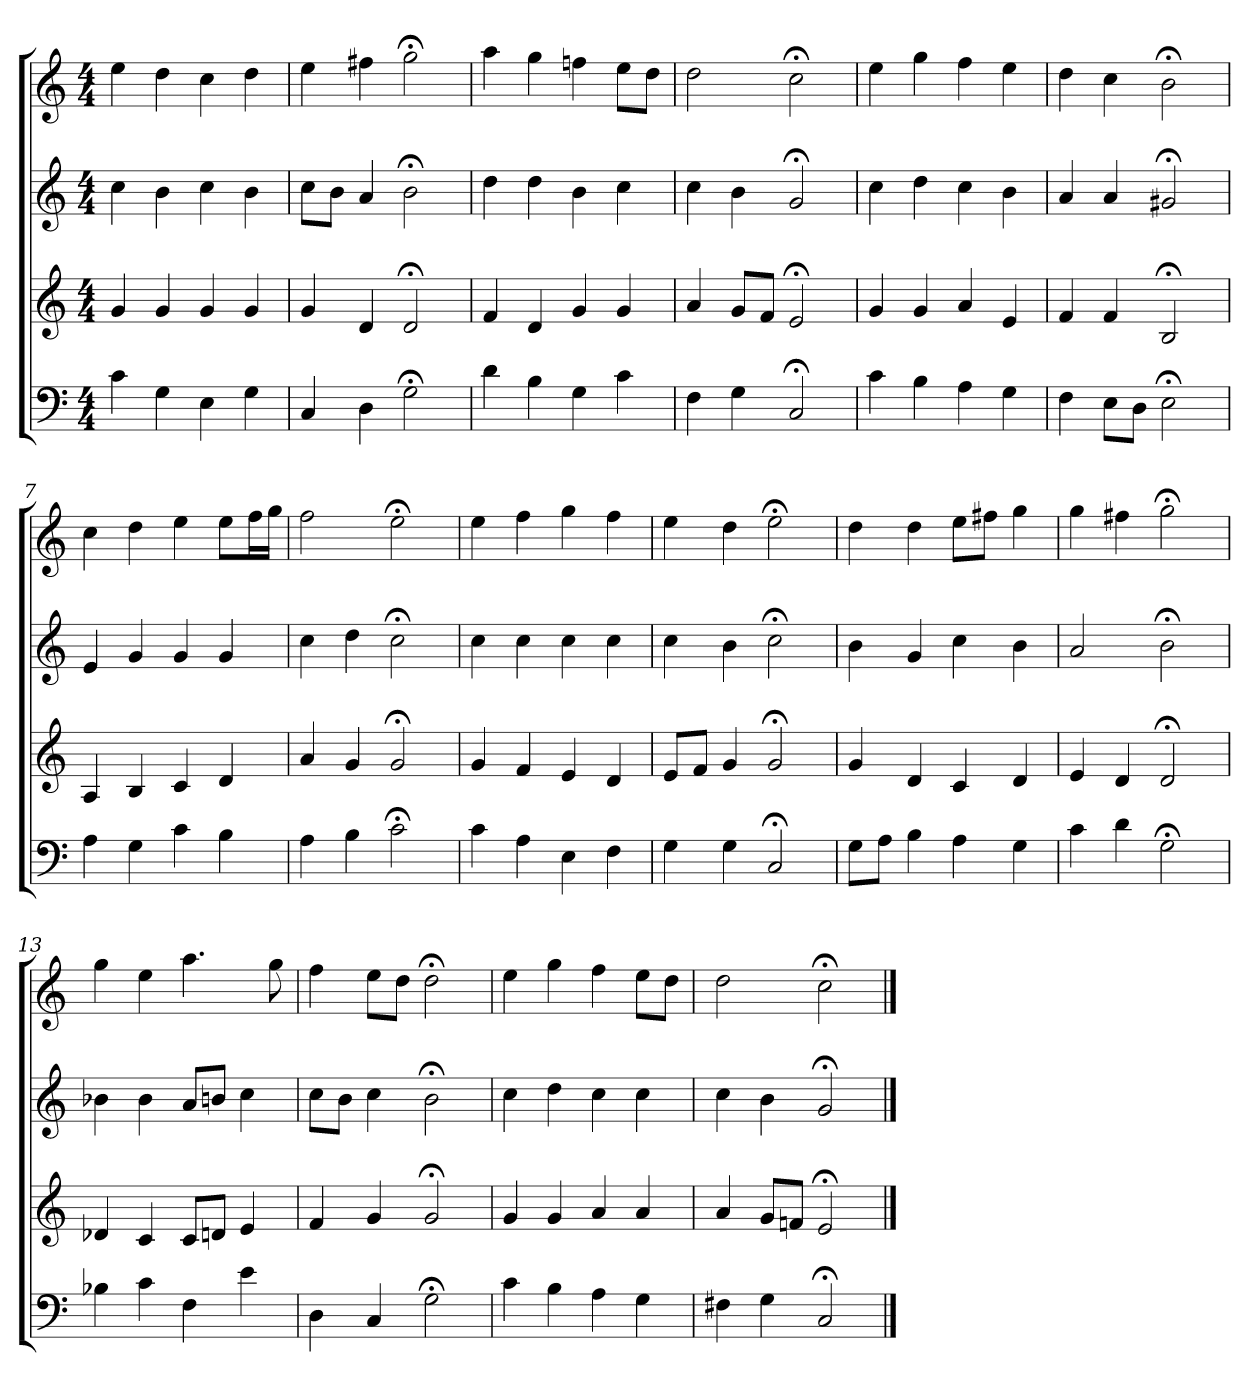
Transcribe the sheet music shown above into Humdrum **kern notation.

**kern	**kern	**kern	**kern
*part4	*part3	*part2	*part1
*staff4	*staff3	*staff2	*staff1
*clefF4	*clefG2	*clefG2	*clefG2
*k[]	*k[]	*k[]	*k[]
*C:	*C:	*C:	*C:
*M4/4	*M4/4	*M4/4	*M4/4
=1	=1	=1	=1
4c	4g	4cc	4ee
4G	4g	4b	4dd
4E	4g	4cc	4cc
4G	4g	4b	4dd
=2	=2	=2	=2
4C	4g	8cc\L	4ee
.	.	8b\J	.
4D	4d	4a	4ff#X
2G;<	2d;<	2b;<	2gg;<
=3	=3	=3	=3
4d	4f	4dd	4aa
4B	4d	4dd	4gg
4G	4g	4b	4ffn
4c	4g	4cc	8ee\L
.	.	.	8dd\J
=4	=4	=4	=4
4F	4a	4cc	2dd
4G	8g/L	4b	.
.	8f/J	.	.
2C;<	2e;<	2g;<	2cc;<
=5	=5	=5	=5
4c	4g	4cc	4ee
4B	4g	4dd	4gg
4A	4a	4cc	4ff
4G	4e	4b	4ee
=6	=6	=6	=6
4F	4f	4a	4dd
8E\L	4f	4a	4cc
8D\J	.	.	.
2E;<	2B;<	2g#X;<	2b;<
=7	=7	=7	=7
4A	4A	4e	4cc
4G	4B	4g	4dd
4c	4c	4g	4ee
4B	4d	4g	8ee\L
.	.	.	16ff\L
.	.	.	16gg\JJ
=8	=8	=8	=8
4A	4a	4cc	2ff
4B	4g	4dd	.
2c;<	2g;<	2cc;<	2ee;<
=9	=9	=9	=9
4c	4g	4cc	4ee
4A	4f	4cc	4ff
4E	4e	4cc	4gg
4F	4d	4cc	4ff
=10	=10	=10	=10
4G	8e/L	4cc	4ee
.	8f/J	.	.
4G	4g	4b	4dd
2C;<	2g;<	2cc;<	2ee;<
=11	=11	=11	=11
8G\L	4g	4b	4dd
8A\J	.	.	.
4B	4d	4g	4dd
4A	4c	4cc	8ee\L
.	.	.	8ff#X\J
4G	4d	4b	4gg
=12	=12	=12	=12
4c	4e	2a	4gg
4d	4d	.	4ff#X
2G;<	2d;<	2b;<	2gg;<
=13	=13	=13	=13
4B-X	4d-X	4b-X	4gg
4c	4c	4b-	4ee
4F	8c/L	8a/L	4.aa
.	8dn/J	8bn/J	.
4e	4e	4cc	.
.	.	.	8gg
=14	=14	=14	=14
4D	4f	8cc\L	4ff
.	.	8b\J	.
4C	4g	4cc	8ee\L
.	.	.	8dd\J
2G;<	2g;<	2b;<	2dd;<
=15	=15	=15	=15
4c	4g	4cc	4ee
4B	4g	4dd	4gg
4A	4a	4cc	4ff
4G	4a	4cc	8ee\L
.	.	.	8dd\J
=16	=16	=16	=16
4F#X	4a	4cc	2dd
4G	8g/L	4b	.
.	8fn/J	.	.
2C;<	2e;<	2g;<	2cc;<
==	==	==	==
*-	*-	*-	*-
